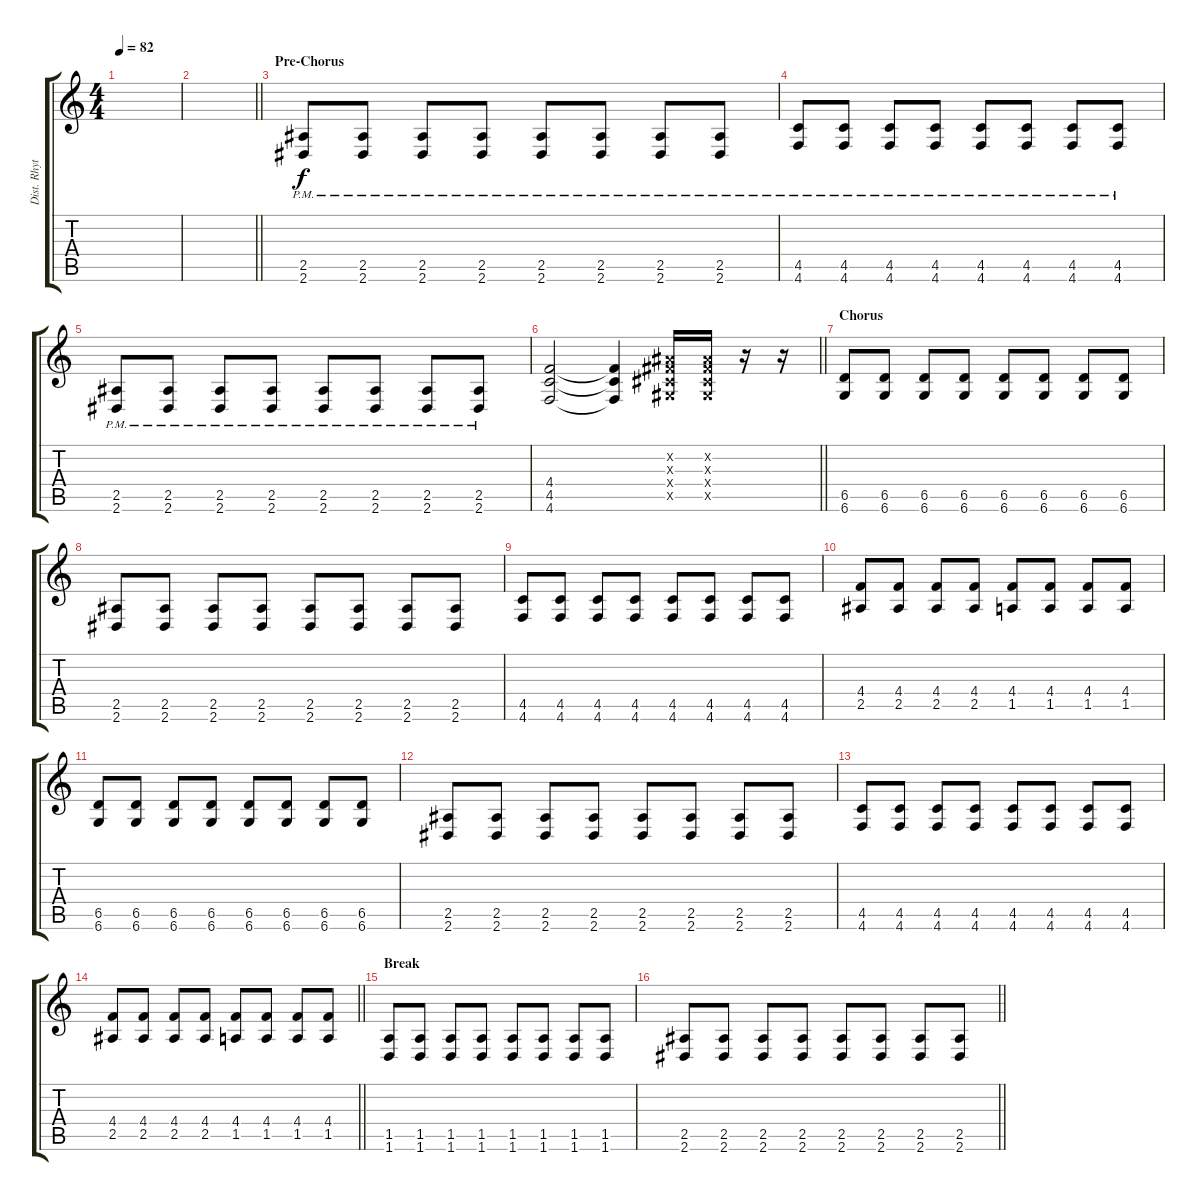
\track ("Dist. Rhytm Guitar [L]" "Dist. Rhyt") {instrument distortionguitar}
\staff {score tabs}
\tuning (Eb4 Bb3 Gb3 Db3 Ab2 Db2) {hide}
\ts (4 4)
\tempo 82
\clef g2
\ks c
|
\barLineRight lightlight
|
\section ("" "Pre-Chorus")
(2.5{pm} 2.6{pm}).8 (2.5{pm} 2.6{pm}).8 (2.5{pm} 2.6{pm}).8 (2.5{pm} 2.6{pm}).8 (2.5{pm} 2.6{pm}).8 (2.5{pm} 2.6{pm}).8 (2.5{pm} 2.6{pm}).8 (2.5{pm} 2.6{pm}).8 |
(4.5{pm} 4.6{pm}).8 (4.5{pm} 4.6{pm}).8 (4.5{pm} 4.6{pm}).8 (4.5{pm} 4.6{pm}).8 (4.5{pm} 4.6{pm}).8 (4.5{pm} 4.6{pm}).8 (4.5{pm} 4.6{pm}).8 (4.5{pm} 4.6{pm}).8 |
(2.5{pm} 2.6{pm}).8 (2.5{pm} 2.6{pm}).8 (2.5{pm} 2.6{pm}).8 (2.5{pm} 2.6{pm}).8 (2.5{pm} 2.6{pm}).8 (2.5{pm} 2.6{pm}).8 (2.5{pm} 2.6{pm}).8 (2.5{pm} 2.6{pm}).8 |
\barLineRight lightlight
(4.4 4.5 4.6).2 (4.4{t} 4.5{t} 4.6{t}).4 (0.2{x} 0.3{x} 0.4{x} 0.5{x}).16 (0.2{x} 0.3{x} 0.4{x} 0.5{x}).16 r.16 r.16 |
\section ("" "Chorus")
(6.5 6.6).8 (6.5 6.6).8 (6.5 6.6).8 (6.5 6.6).8 (6.5 6.6).8 (6.5 6.6).8 (6.5 6.6).8 (6.5 6.6).8 |
(2.5 2.6).8 (2.5 2.6).8 (2.5 2.6).8 (2.5 2.6).8 (2.5 2.6).8 (2.5 2.6).8 (2.5 2.6).8 (2.5 2.6).8 |
(4.5 4.6).8 (4.5 4.6).8 (4.5 4.6).8 (4.5 4.6).8 (4.5 4.6).8 (4.5 4.6).8 (4.5 4.6).8 (4.5 4.6).8 |
(4.4 2.5).8 (4.4 2.5).8 (4.4 2.5).8 (4.4 2.5).8 (4.4 1.5).8 (4.4 1.5).8 (4.4 1.5).8 (4.4 1.5).8 |
(6.5 6.6).8 (6.5 6.6).8 (6.5 6.6).8 (6.5 6.6).8 (6.5 6.6).8 (6.5 6.6).8 (6.5 6.6).8 (6.5 6.6).8 |
(2.5 2.6).8 (2.5 2.6).8 (2.5 2.6).8 (2.5 2.6).8 (2.5 2.6).8 (2.5 2.6).8 (2.5 2.6).8 (2.5 2.6).8 |
(4.5 4.6).8 (4.5 4.6).8 (4.5 4.6).8 (4.5 4.6).8 (4.5 4.6).8 (4.5 4.6).8 (4.5 4.6).8 (4.5 4.6).8 |
\barLineRight lightlight
(4.4 2.5).8 (4.4 2.5).8 (4.4 2.5).8 (4.4 2.5).8 (4.4 1.5).8 (4.4 1.5).8 (4.4 1.5).8 (4.4 1.5).8 |
\section ("" "Break")
(1.5 1.6).8 (1.5 1.6).8 (1.5 1.6).8 (1.5 1.6).8 (1.5 1.6).8 (1.5 1.6).8 (1.5 1.6).8 (1.5 1.6).8 |
\barLineRight lightlight
(2.5 2.6).8 (2.5 2.6).8 (2.5 2.6).8 (2.5 2.6).8 (2.5 2.6).8 (2.5 2.6).8 (2.5 2.6).8 (2.5 2.6).8
